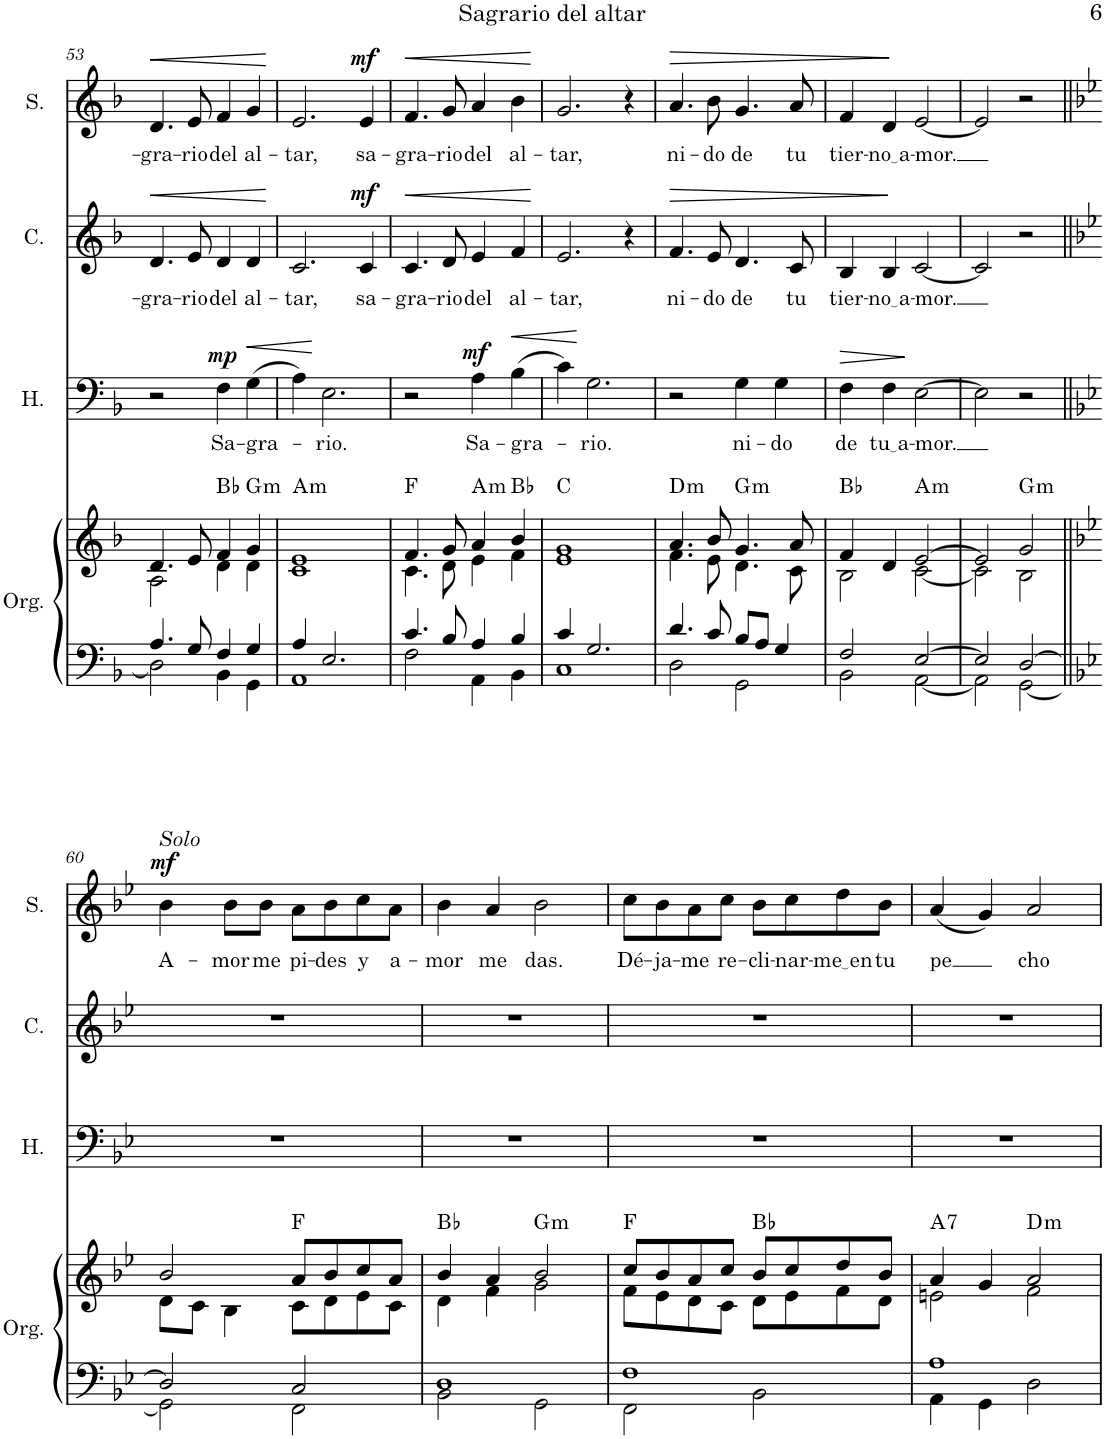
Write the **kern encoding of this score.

**kern	**kern	**harte	**kern	**text	**dynam	**kern	**text	**dynam	**kern	**text	**dynam
*part4	*part4	*part4	*part3	*part3	*part3	*part2	*part2	*part2	*part1	*part1	*part1
*staff5	*staff4	*	*staff3	*staff3	*staff3	*staff2	*staff2	*staff2	*staff1	*staff1	*staff1
*I"Órgano	*	*	*I"Hombres	*	*	*I"Contralto	*	*	*I"Soprano	*	*
*	*	*	*I'H.	*	*	*I'C.	*	*	*I'S.	*	*
!!LO:PB:g=z
*clefF4	*clefG2	*	*clefF4	*	*	*clefG2	*	*	*clefG2	*	*
*k[b-]	*k[b-]	*	*k[b-]	*	*	*k[b-]	*	*	*k[b-]	*	*
*M4/4	*M4/4	*	*M4/4	*	*	*M4/4	*	*	*M4/4	*	*
*met(c)	*met(c)	*	*met(c)	*	*	*met(c)	*	*	*met(c)	*	*
=53	=53	=53	=53	=53	=53	=53	=53	=53	=53	=53	=53
*^	*^	*	*	*	*	*	*	*	*	*	*
!	!	!	!	!	!	!	!	!	!LO:LY:b	!LO:HP:b	!	!LO:LY:b	!LO:HP:b
4.A/	2D\]	4.d/	2A\	.	2r	.	.	4.d/	-gra-	<	4.d/	-gra-	<
!	!	!	!	!	!	!	!	!	!LO:LY:b	!	!	!LO:LY:b	!
8G/	.	8e/	.	.	.	.	.	8e/	-rio	.	8e/	-rio	.
!	!	!	!	!	!	!LO:LY:b	!LO:DY:a	!	!LO:LY:b	!	!	!LO:LY:b	!
4F/	4BB-\	4f/	4d\	Bb:maj	4F\	Sa-	mp	4d/	del	.	4f/	del	.
!	!	!	!	!LO:H:kt=m	!	!LO:LY:b	!LO:HP:b	!	!LO:LY:b	!	!	!LO:LY:b	!
4G/	4GG\	4g/	4d\	G:min	(4G\	-gra-	<	4d/	al-	.	4g/	al-	.
*v	*v	*	*	*	*	*	*	*	*	*	*	*	*
*	*v	*v	*	*	*	*	*	*	*	*	*	*
.	.	.	.	.	.	.	.	[	.	.	[
=54	=54	=54	=54	=54	=54	=54	=54	=54	=54	=54	=54
*^	*^	*	*	*	*	*	*	*	*	*	*
!	!	!	!	!LO:H:kt=m	!	!	!	!	!LO:LY:b	!	!	!LO:LY:b	!
4A/	1AA	1e	1c	A:min	4A\)	.	.	2.c/	-tar,	.	2.e/	-tar,	.
!	!	!	!	!	!	!LO:LY:b	!	!	!	!	!	!	!
2.E/	.	.	.	.	2.E\	-rio.	[	.	.	.	.	.	.
!	!	!	!	!	!	!	!	!	!LO:LY:b	!LO:DY:a	!	!LO:LY:b	!LO:DY:a
.	.	.	.	.	.	.	.	4c/	sa-	mf	4e/	sa-	mf
=55	=55	=55	=55	=55	=55	=55	=55	=55	=55	=55	=55	=55	=55
!	!	!	!	!	!	!	!	!	!LO:LY:b	!LO:HP:b	!	!LO:LY:b	!LO:HP:b
4.c/	2F\	4.f/	4.c\	F:maj	2r	.	.	4.c/	-gra-	<	4.f/	-gra-	<
!	!	!	!	!	!	!	!	!	!LO:LY:b	!	!	!LO:LY:b	!
8B-/	.	8g/	8d\	.	.	.	.	8d/	-rio	.	8g/	-rio	.
!	!	!	!	!LO:H:kt=m	!	!LO:LY:b	!LO:DY:a	!	!LO:LY:b	!	!	!LO:LY:b	!
4A/	4AA\	4a/	4e\	A:min	4A\	Sa-	mf	4e/	del	.	4a/	del	.
!	!	!	!	!	!	!LO:LY:b	!LO:HP:b	!	!LO:LY:b	!	!	!LO:LY:b	!
4B-/	4BB-\	4b-/	4f\	Bb:maj	(4B-\	-gra-	<	4f/	al-	.	4b-\	al-	.
*v	*v	*	*	*	*	*	*	*	*	*	*	*	*
*	*v	*v	*	*	*	*	*	*	*	*	*	*
.	.	.	.	.	.	.	.	[	.	.	[
=56	=56	=56	=56	=56	=56	=56	=56	=56	=56	=56	=56
*^	*^	*	*	*	*	*	*	*	*	*	*
!	!	!	!	!	!	!	!	!	!LO:LY:b	!	!	!LO:LY:b	!
4c/	1C	1g	1e	C:maj	4c\)	.	.	2.e/	-tar,	.	2.g/	-tar,	.
!	!	!	!	!	!	!LO:LY:b	!	!	!	!	!	!	!
2.G/	.	.	.	.	2.G\	-rio.	[	.	.	.	.	.	.
.	.	.	.	.	.	.	.	4r	.	.	4r	.	.
=57	=57	=57	=57	=57	=57	=57	=57	=57	=57	=57	=57	=57	=57
!	!	!	!	!LO:H:kt=m	!	!	!	!	!LO:LY:b	!LO:HP:b	!	!LO:LY:b	!LO:HP:b
4.d/	2D\	4.a/	4.f\	D:min	2r	.	.	4.f/	ni-	>	4.a/	ni-	>
!	!	!	!	!	!	!	!	!	!LO:LY:b	!	!	!LO:LY:b	!
8c/	.	8b-/	8e\	.	.	.	.	8e/	-do	.	8b-\	-do	.
!	!	!	!	!LO:H:kt=m	!	!LO:LY:b	!	!	!LO:LY:b	!	!	!LO:LY:b	!
8B-/L	2GG\	4.g/	4.d\	G:min	4G\	ni-	.	4.d/	de	.	4.g/	de	.
8A/J	.	.	.	.	.	.	.	.	.	.	.	.	.
!	!	!	!	!	!	!LO:LY:b	!	!	!	!	!	!	!
4G/	.	.	.	.	4G\	-do	.	.	.	.	.	.	.
!	!	!	!	!	!	!	!	!	!LO:LY:b	!	!	!LO:LY:b	!
.	.	8a/	8c\	.	.	.	.	8c/	tu	.	8a/	tu	.
=58	=58	=58	=58	=58	=58	=58	=58	=58	=58	=58	=58	=58	=58
!	!	!	!	!	!	!LO:LY:b	!LO:HP:b	!	!LO:LY:b	!	!	!LO:LY:b	!
2F/	2BB-\	4f/	2B-\	Bb:maj	4F\	de	>	4B-/	tier-	.	4f/	tier-	.
!	!	!	!	!	!	!LO:LY:b	!	!	!LO:LY:b	!	!	!LO:LY:b	!
.	.	4d/	.	.	4F\	tu a	.	4B-/	no a	.	4d/	no a	.
!	!	!	!	!LO:H:kt=m	!	!LO:LY:b	!	!	!LO:LY:b	!	!	!LO:LY:b	!
[2E/	[2AA\	[2e/	[2c\	A:min	[2E\	-mor.	]	[2c/	-mor.	]	[2e/	-mor.	]
=59	=59	=59	=59	=59	=59	=59	=59	=59	=59	=59	=59	=59	=59
2E/]	2AA\]	2e/]	2c\]	.	2E\]	.	.	2c/]	.	.	2e/]	.	.
!	!	!	!	!LO:H:kt=m	!	!	!	!	!	!	!	!	!
[2D/	[2GG\	2g/	2B-\	G:min	2r	.	.	2r	.	.	2r	.	.
!!LO:LB:g=z
=60||	=60||	=60||	=60||	=60||	=60||	=60||	=60||	=60||	=60||	=60||	=60||	=60||	=60||
*k[b-e-]	*	*k[b-e-]	*	*	*k[b-e-]	*	*	*k[b-e-]	*	*	*k[b-e-]	*	*
!	!	!	!	!	!	!	!	!	!	!	!LO:TX:a:i:t=Solo	!	!
!	!	!	!	!	!	!	!	!	!	!	!	!LO:LY:b	!LO:DY:a
2D/]	2GG\]	2b-/	8d\L	.	1r	.	.	1r	.	.	4b-\	A-	mf
.	.	.	8c\J	.	.	.	.	.	.	.	.	.	.
!	!	!	!	!	!	!	!	!	!	!	!	!LO:LY:b	!
.	.	.	4B-\	.	.	.	.	.	.	.	8b-\L	-mor	.
!	!	!	!	!	!	!	!	!	!	!	!	!LO:LY:b	!
.	.	.	.	.	.	.	.	.	.	.	8b-\J	me	.
!	!	!	!	!	!	!	!	!	!	!	!	!LO:LY:b	!
2C/	2FF\	8a/L	8c\L	F:maj	.	.	.	.	.	.	8a\L	pi-	.
!	!	!	!	!	!	!	!	!	!	!	!	!LO:LY:b	!
.	.	8b-/	8d\	.	.	.	.	.	.	.	8b-\	-des	.
!	!	!	!	!	!	!	!	!	!	!	!	!LO:LY:b	!
.	.	8cc/	8e-\	.	.	.	.	.	.	.	8cc\	y	.
!	!	!	!	!	!	!	!	!	!	!	!	!LO:LY:b	!
.	.	8a/J	8c\J	.	.	.	.	.	.	.	8a\J	a-	.
=61	=61	=61	=61	=61	=61	=61	=61	=61	=61	=61	=61	=61	=61
!	!	!	!	!	!	!	!	!	!	!	!	!LO:LY:b	!
1D	2BB-\	4b-/	4d\	Bb:maj	1r	.	.	1r	.	.	4b-\	-mor	.
!	!	!	!	!	!	!	!	!	!	!	!	!LO:LY:b	!
.	.	4a/	4f\	.	.	.	.	.	.	.	4a/	me	.
!	!	!	!	!LO:H:kt=m	!	!	!	!	!	!	!	!LO:LY:b	!
.	2GG\	2b-/	2g\	G:min	.	.	.	.	.	.	2b-\	das.	.
=62	=62	=62	=62	=62	=62	=62	=62	=62	=62	=62	=62	=62	=62
!	!	!	!	!	!	!	!	!	!	!	!	!LO:LY:b	!
1F	2FF\	8cc/L	8f\L	F:maj	1r	.	.	1r	.	.	8cc\L	Dé-	.
!	!	!	!	!	!	!	!	!	!	!	!	!LO:LY:b	!
.	.	8b-/	8e-\	.	.	.	.	.	.	.	8b-\	-ja-	.
!	!	!	!	!	!	!	!	!	!	!	!	!LO:LY:b	!
.	.	8a/	8d\	.	.	.	.	.	.	.	8a\	-me	.
!	!	!	!	!	!	!	!	!	!	!	!	!LO:LY:b	!
.	.	8cc/J	8c\J	.	.	.	.	.	.	.	8cc\J	re-	.
!	!	!	!	!	!	!	!	!	!	!	!	!LO:LY:b	!
.	2BB-\	8b-/L	8d\L	Bb:maj	.	.	.	.	.	.	8b-\L	-cli-	.
!	!	!	!	!	!	!	!	!	!	!	!	!LO:LY:b	!
.	.	8cc/	8e-\	.	.	.	.	.	.	.	8cc\	-nar-	.
!	!	!	!	!	!	!	!	!	!	!	!	!LO:LY:b	!
.	.	8dd/	8f\	.	.	.	.	.	.	.	8dd\	me en	.
!	!	!	!	!	!	!	!	!	!	!	!	!LO:LY:b	!
.	.	8b-/J	8d\J	.	.	.	.	.	.	.	8b-\J	tu	.
=63	=63	=63	=63	=63	=63	=63	=63	=63	=63	=63	=63	=63	=63
!	!	!	!	!LO:H:kt=7	!	!	!	!	!	!	!	!LO:LY:b	!
1A	4AA\	4a/	2en\	A:7	1r	.	.	1r	.	.	(4a/	pe	.
.	4GG\	4g/	.	.	.	.	.	.	.	.	4g/)	.	.
!	!	!	!	!LO:H:kt=m	!	!	!	!	!	!	!	!LO:LY:b	!
.	2D\	2a/	2f\	D:min	.	.	.	.	.	.	2a/	cho	.
*v	*v	*	*	*	*	*	*	*	*	*	*	*	*
*	*v	*v	*	*	*	*	*	*	*	*	*	*
=	=	=	=	=	=	=	=	=	=	=	=
*-	*-	*-	*-	*-	*-	*-	*-	*-	*-	*-	*-
